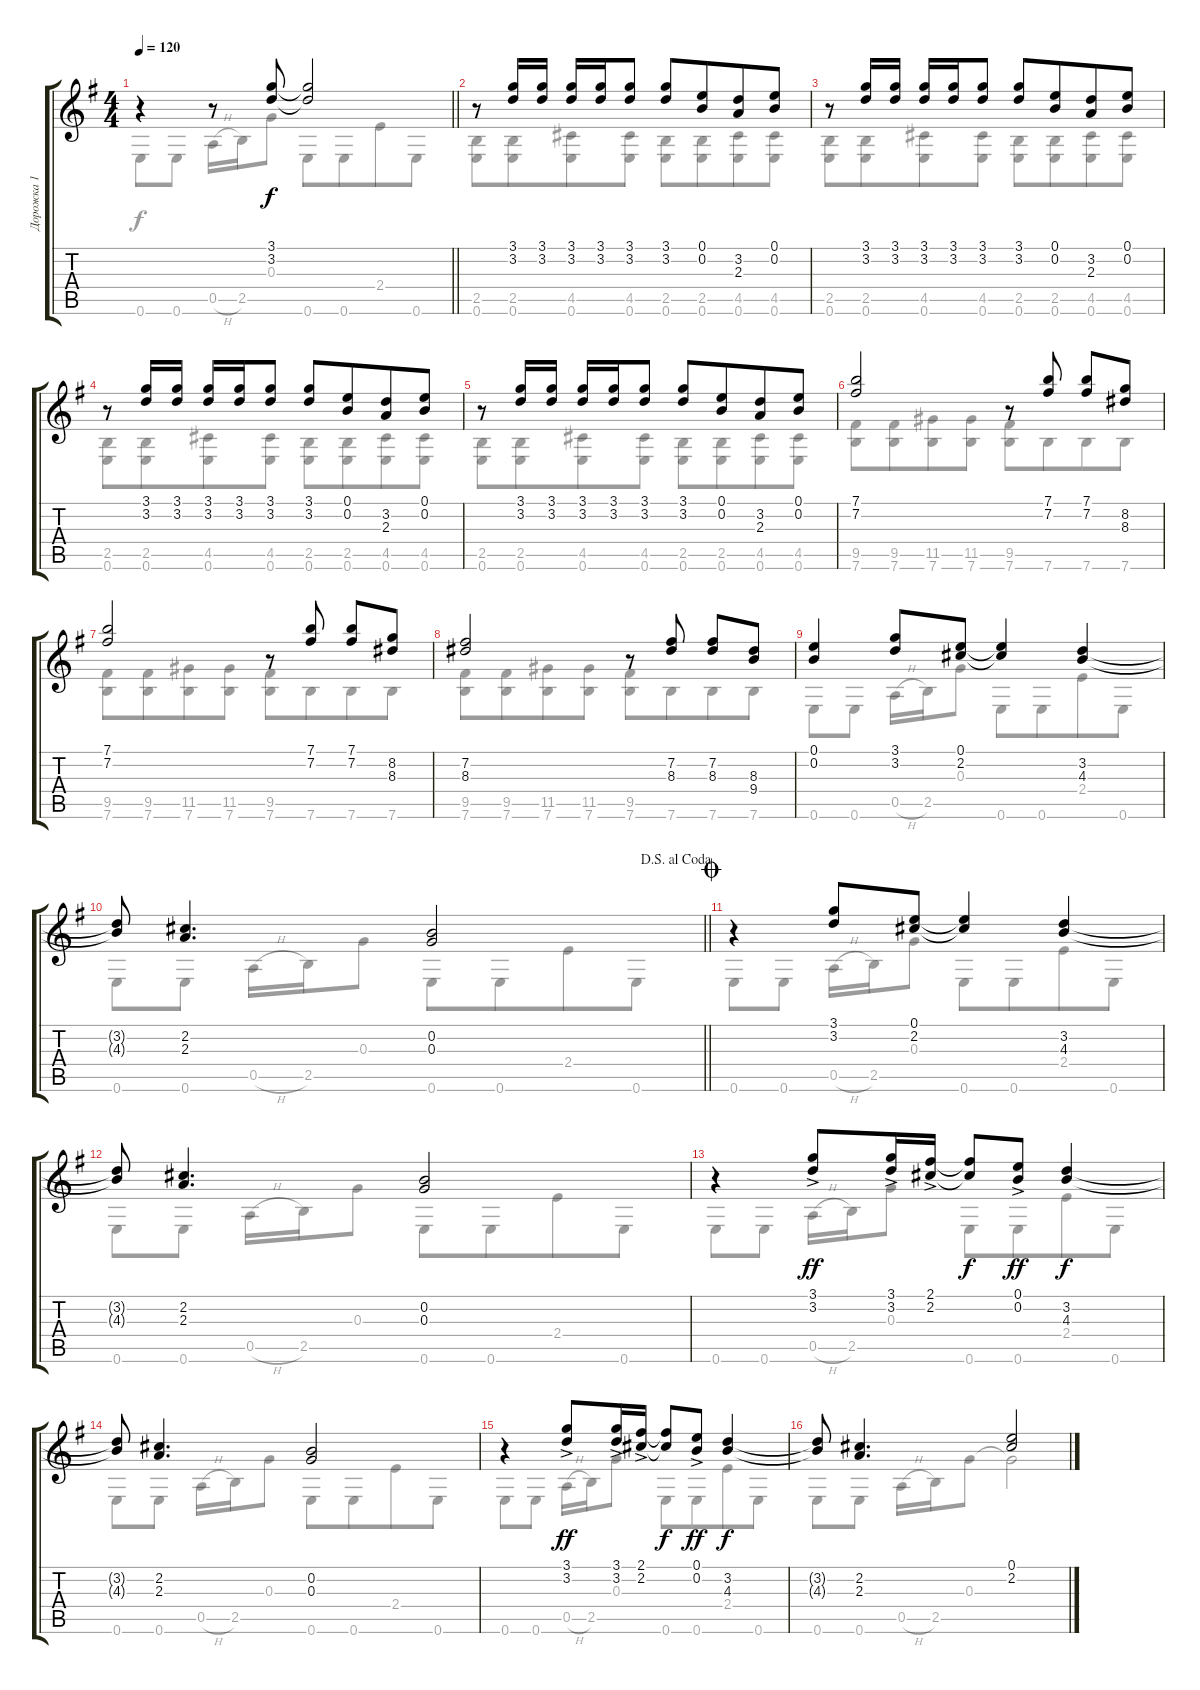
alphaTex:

\track ("Дорожка 1" "Дорожка 1") {instrument acousticguitarnylon}
\staff {score tabs}
\tuning (E4 B3 G3 D3 A2 E2) {hide}
\voice
\ts (4 4)
\tempo 120
\clef g2
\barLineRight lightlight
\ks g
r.4{dy f} r.8 (3.1 3.2).8 (3.1{t} 3.2{t}).2 |
r.8 (3.1 3.2).16 (3.1 3.2).16 (3.1 3.2).16 (3.1 3.2).16 (3.1 3.2).8 (3.1 3.2).8 (0.1 0.2).8{beam merge} (3.2 2.3).8 (0.1 0.2).8 |
r.8 (3.1 3.2).16 (3.1 3.2).16 (3.1 3.2).16 (3.1 3.2).16 (3.1 3.2).8 (3.1 3.2).8 (0.1 0.2).8{beam merge} (3.2 2.3).8 (0.1 0.2).8 |
r.8 (3.1 3.2).16 (3.1 3.2).16 (3.1 3.2).16 (3.1 3.2).16 (3.1 3.2).8 (3.1 3.2).8 (0.1 0.2).8{beam merge} (3.2 2.3).8 (0.1 0.2).8 |
r.8 (3.1 3.2).16 (3.1 3.2).16 (3.1 3.2).16 (3.1 3.2).16 (3.1 3.2).8 (3.1 3.2).8 (0.1 0.2).8{beam merge} (3.2 2.3).8 (0.1 0.2).8 |
(7.1 7.2).2 r.8 (7.1 7.2).8 (7.1 7.2).8 (8.2 8.3).8 |
(7.1 7.2).2 r.8 (7.1 7.2).8 (7.1 7.2).8 (8.2 8.3).8 |
(7.2 8.3).2 r.8 (7.2 8.3).8 (7.2 8.3).8 (8.3 9.4).8 |
(0.1 0.2).4 (3.1 3.2).8 (0.1 2.2).8 (0.1{t} 2.2{t}).4 (3.2 4.3).4 |
\jump dalsegnoalcoda
\barLineRight lightlight
(3.2{t} 4.3{t}).8 (2.2 2.3).4{d} (0.2 0.3).2 |
\jump coda
r.4 (3.1 3.2).8 (0.1 2.2).8 (0.1{t} 2.2{t}).4 (3.2 4.3).4 |
(3.2{t} 4.3{t}).8 (2.2 2.3).4{d} (0.2 0.3).2 |
r.4 (3.1{ac} 3.2).8{dy ff} (3.1{ac} 3.2).16 (2.1{ac} 2.2).16 (2.1{t} 2.2{t}).8{dy f} (0.1 0.2{ac}).8{dy ff} (3.2 4.3).4{dy f} |
(3.2{t} 4.3{t}).8 (2.2 2.3).4{d} (0.2 0.3).2 |
r.4 (3.1{ac} 3.2).8{dy ff} (3.1{ac} 3.2).16 (2.1{ac} 2.2).16 (2.1{t} 2.2{t}).8{dy f} (0.1 0.2{ac}).8{dy ff} (3.2 4.3).4{dy f} |
(3.2{t} 4.3{t}).8 (2.2 2.3).4{d} (0.1 2.2).2
\voice
\clef g2
\ottava regular
\simile none
\barLineRight lightlight
\ks g
0.6.8{dy f beam merge} 0.6.8{beam split} 0.5{h}.16{beam merge} 2.5.16 0.3.8 0.6.8{beam merge} 0.6.8{beam merge} 2.4.8{beam merge} 0.6.8 |
(2.5 0.6).8 (2.5 0.6).8{beam merge} (4.5 0.6).8 (4.5 0.6).8 (2.5 0.6).8 (2.5 0.6).8{beam merge} (4.5 0.6).8 (4.5 0.6).8 |
(2.5 0.6).8 (2.5 0.6).8{beam merge} (4.5 0.6).8 (4.5 0.6).8 (2.5 0.6).8 (2.5 0.6).8{beam merge} (4.5 0.6).8 (4.5 0.6).8 |
(2.5 0.6).8 (2.5 0.6).8{beam merge} (4.5 0.6).8 (4.5 0.6).8 (2.5 0.6).8 (2.5 0.6).8{beam merge} (4.5 0.6).8 (4.5 0.6).8 |
(2.5 0.6).8 (2.5 0.6).8{beam merge} (4.5 0.6).8 (4.5 0.6).8 (2.5 0.6).8 (2.5 0.6).8{beam merge} (4.5 0.6).8 (4.5 0.6).8 |
(9.5 7.6).8 (9.5 7.6).8{beam merge} (11.5 7.6).8 (11.5 7.6).8 (9.5 7.6).8 7.6.8{beam merge} 7.6.8 7.6.8 |
(9.5 7.6).8 (9.5 7.6).8{beam merge} (11.5 7.6).8 (11.5 7.6).8 (9.5 7.6).8 7.6.8{beam merge} 7.6.8 7.6.8 |
(9.5 7.6).8 (9.5 7.6).8{beam merge} (11.5 7.6).8 (11.5 7.6).8 (9.5 7.6).8 7.6.8{beam merge} 7.6.8 7.6.8 |
0.6.8{beam merge} 0.6.8{beam split} 0.5{h}.16{beam merge} 2.5.16 0.3.8 0.6.8{beam merge} 0.6.8{beam merge} 2.4.8{beam merge} 0.6.8 |
\barLineRight lightlight
0.6.8{beam merge} 0.6.8{beam split} 0.5{h}.16{beam merge} 2.5.16 0.3.8 0.6.8{beam merge} 0.6.8{beam merge} 2.4.8{beam merge} 0.6.8 |
0.6.8{beam merge} 0.6.8{beam split} 0.5{h}.16{beam merge} 2.5.16 0.3.8 0.6.8{beam merge} 0.6.8{beam merge} 2.4.8{beam merge} 0.6.8 |
0.6.8{beam merge} 0.6.8{beam split} 0.5{h}.16{beam merge} 2.5.16 0.3.8 0.6.8{beam merge} 0.6.8{beam merge} 2.4.8{beam merge} 0.6.8 |
0.6.8{beam merge} 0.6.8{beam split} 0.5{h}.16{beam merge} 2.5.16 0.3.8 0.6.8{beam merge} 0.6.8{beam merge} 2.4.8{beam merge} 0.6.8 |
0.6.8{beam merge} 0.6.8{beam split} 0.5{h}.16{beam merge} 2.5.16 0.3.8 0.6.8{beam merge} 0.6.8{beam merge} 2.4.8{beam merge} 0.6.8 |
0.6.8{beam merge} 0.6.8{beam split} 0.5{h}.16{beam merge} 2.5.16 0.3.8 0.6.8{beam merge} 0.6.8{beam merge} 2.4.8{beam merge} 0.6.8 |
0.6.8{beam merge} 0.6.8{beam split} 0.5{h}.16{beam merge} 2.5.16 0.3.8 0.3{t}.2
